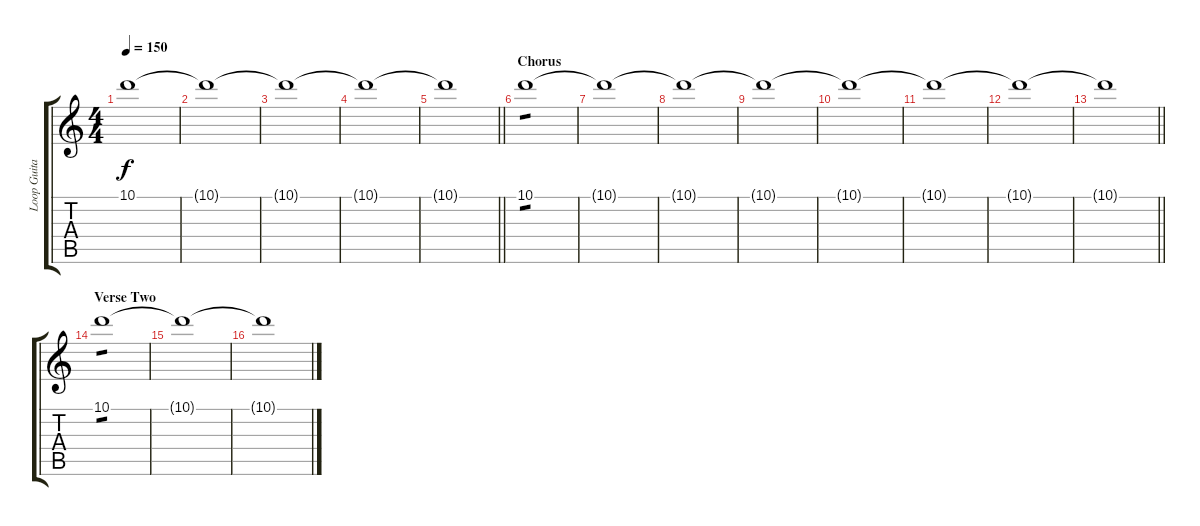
\track ("Loop Guitar I" "Loop Guita") {instrument electricguitarclean}
\staff {score tabs}
\tuning (E4 B3 G3 D3 A2 E2) {hide}
\ts (4 4)
\tempo 150
\clef g2
\ks c
10.1{t}.1{dy f} |
10.1{t}.1 |
10.1{t}.1 |
10.1{t}.1 |
\barLineRight lightlight
10.1{t}.1 |
\section ("" "Chorus")
10.1.1{tp 1} |
10.1{t}.1 |
10.1{t}.1 |
10.1{t}.1 |
10.1{t}.1 |
10.1{t}.1 |
10.1{t}.1 |
\barLineRight lightlight
10.1{t}.1 |
\section ("" "Verse Two")
10.1.1{tp 1 volume 3} |
10.1{t}.1 |
10.1{t}.1
